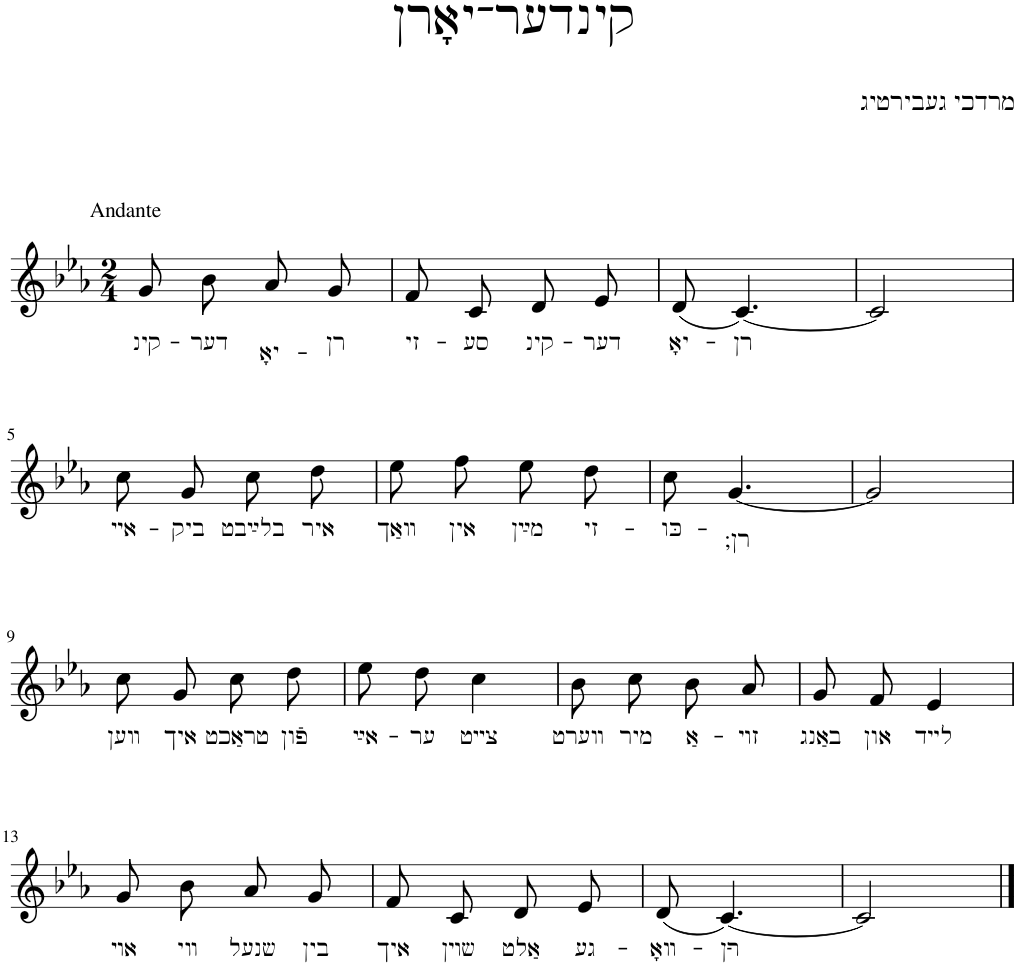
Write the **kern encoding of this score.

**kern	**text
*part1	*part1
*staff1	*staff1
*I"Midi_1	*
*clefG2	*
*k[b-e-a-]	*
*E-:	*
*M2/4	*
=1	=1
!LO:TX:a:t=Andante	!
!	!LO:LY:b
8g/L	קינ-
!	!LO:LY:b
8b-/J	-דער
!	!LO:LY:b
8a-/L	יאָ-
!	!LO:LY:b
8g/J	-רן
=2	=2
!	!LO:LY:b
8f/L	זי-
!	!LO:LY:b
8c/J	סע
!	!LO:LY:b
8d/L	קינ-
!	!LO:LY:b
8e-/J	-דער
=3	=3
!	!LO:LY:b
(8d/	יאָ-
!	!LO:LY:b
[4.c/)	-רן
=4	=4
2c/]	.
!!LO:LB:g=z
=5	=5
!	!LO:LY:b
8cc/L	אײ-
!	!LO:LY:b
8g/J	-ביק
!	!LO:LY:b
8cc\L	בלײַבט
!	!LO:LY:b
8dd\J	איר
=6	=6
!	!LO:LY:b
8ee-\L	װאַך
!	!LO:LY:b
8ff\J	אין
!	!LO:LY:b
8ee-\L	מײַן
!	!LO:LY:b
8dd\J	זי-
=7	=7
!	!LO:LY:b
8cc\	-כּו-
!	!LO:LY:b
[4.g/	-רן;
=8	=8
2g/]	.
!!LO:LB:g=z
=9	=9
!	!LO:LY:b
8cc/L	װען
!	!LO:LY:b
8g/J	איך
!	!LO:LY:b
8cc\L	טראַכט
!	!LO:LY:b
8dd\J	פֿון
=10	=10
!	!LO:LY:b
8ee-\L	אײַ-
!	!LO:LY:b
8dd\J	-ער
!	!LO:LY:b
4cc\	צײט
=11	=11
!	!LO:LY:b
8b-\L	װערט
!	!LO:LY:b
8cc\J	מיר
!	!LO:LY:b
8b-/L	אַ-
!	!LO:LY:b
8a-/J	-זױ
=12	=12
!	!LO:LY:b
8g/L	באַנג
!	!LO:LY:b
8f/J	און
!	!LO:LY:b
4e-/	לײד
!!LO:LB:g=z
=13	=13
!	!LO:LY:b
8g/L	אױ
!	!LO:LY:b
8b-/J	װי
!	!LO:LY:b
8a-/L	שנעל
!	!LO:LY:b
8g/J	בין
=14	=14
!	!LO:LY:b
8f/L	איך
!	!LO:LY:b
8c/J	שױן
!	!LO:LY:b
8d/L	אַלט
!	!LO:LY:b
8e-/J	גע-
=15	=15
!	!LO:LY:b
(8d/	-װאָ-
!	!LO:LY:b
[4.c/)	-רן-
=16	=16
2c/]	.
==	==
*-	*-
